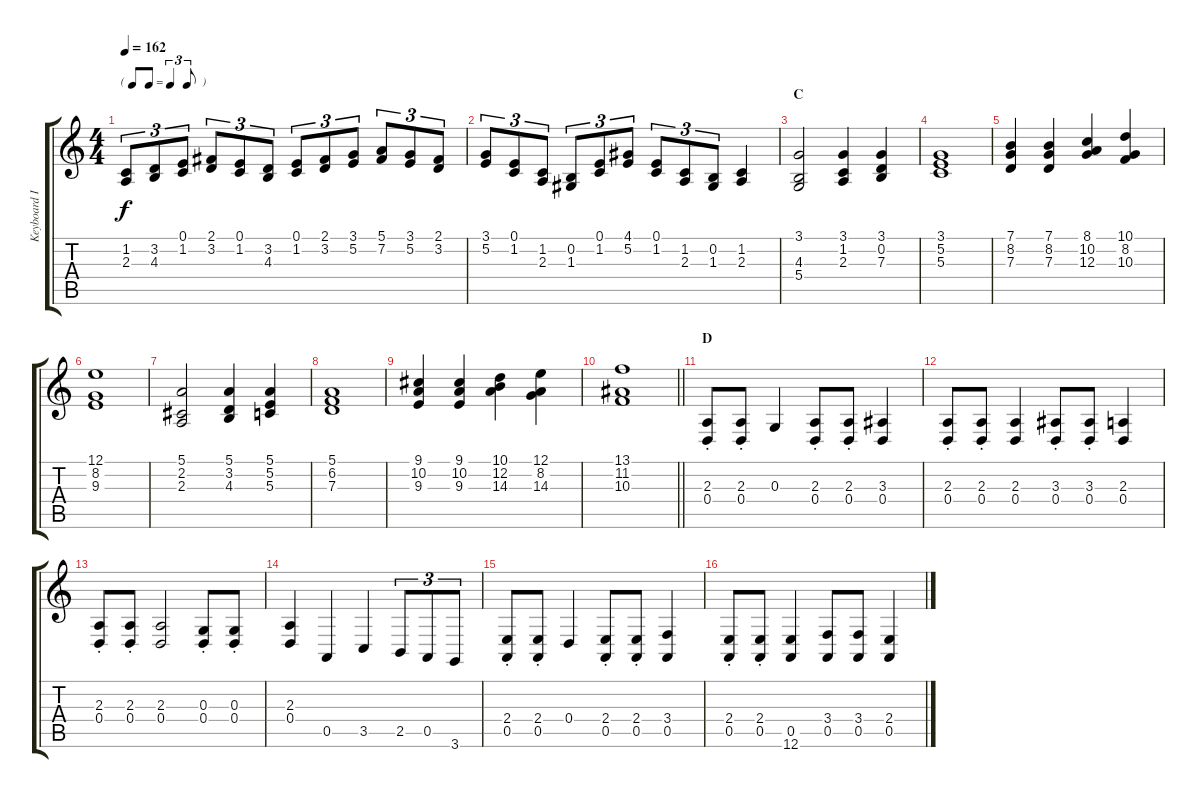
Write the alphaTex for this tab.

\track ("Keyboard I" "Keyboard I") {instrument drawbarorgan}
\staff {score tabs}
\tuning (E4 B3 G3 D3 A2 E2) {hide}
\ts (4 4)
\tf triplet8th
\tempo 162
\clef g2
\ks c
(1.2 2.3).8{tu (3 2) dy f} (3.2 4.3).8{tu (3 2)} (0.1 1.2).8{tu (3 2)} (2.1 3.2).8{tu (3 2)} (0.1 1.2).8{tu (3 2)} (3.2 4.3).8{tu (3 2)} (0.1 1.2).8{tu (3 2)} (2.1 3.2).8{tu (3 2)} (3.1 5.2).8{tu (3 2)} (5.1 7.2).8{tu (3 2)} (3.1 5.2).8{tu (3 2)} (2.1 3.2).8{tu (3 2)} |
(3.1 5.2).8{tu (3 2)} (0.1 1.2).8{tu (3 2)} (1.2 2.3).8{tu (3 2)} (0.2 1.3).8{tu (3 2)} (0.1 1.2).8{tu (3 2)} (4.1 5.2).8{tu (3 2)} (0.1 1.2).8{tu (3 2)} (1.2 2.3).8{tu (3 2)} (0.2 1.3).8{tu (3 2)} (1.2 2.3).4 |
\section ("" "C")
(3.1 4.3 5.4).2 (3.1 1.2 2.3).4 (3.1 0.2 7.3).4 |
(3.1 5.2 5.3).1 |
(7.1 8.2 7.3).4 (7.1 8.2 7.3).4 (8.1 10.2 12.3).4 (10.1 8.2 10.3).4 |
(12.1 8.2 9.3).1 |
(5.1 2.2 2.3).2 (5.1 3.2 4.3).4 (5.1 5.2 5.3).4 |
(5.1 6.2 7.3).1 |
(9.1 10.2 9.3).4 (9.1 10.2 9.3).4 (10.1 12.2 14.3).4 (12.1 8.2 14.3).4 |
\barLineRight lightlight
(13.1 11.2 10.3).1 |
\section ("" "D")
(2.3{st} 0.4{st}).8 (2.3{st} 0.4{st}).8 0.3.4 (2.3{st} 0.4{st}).8 (2.3{st} 0.4{st}).8 (3.3 0.4).4 |
(2.3{st} 0.4{st}).8 (2.3{st} 0.4{st}).8 (2.3 0.4).4 (3.3{st} 0.4{st}).8 (3.3{st} 0.4{st}).8 (2.3 0.4).4 |
(2.3{st} 0.4{st}).8 (2.3{st} 0.4{st}).8 (2.3 0.4).2 (0.3{st} 0.4{st}).8 (0.3{st} 0.4{st}).8 |
(2.3 0.4).4 0.5.4 3.5.4 2.5.8{tu (3 2)} 0.5.8{tu (3 2)} 3.6.8{tu (3 2)} |
(2.4{st} 0.5{st}).8 (2.4{st} 0.5{st}).8 0.4.4 (2.4{st} 0.5{st}).8 (2.4{st} 0.5{st}).8 (3.4 0.5).4 |
(2.4{st} 0.5{st}).8 (2.4{st} 0.5{st}).8 (0.5 12.6).4 (3.4 0.5).8 (3.4 0.5).8 (2.4 0.5).4
